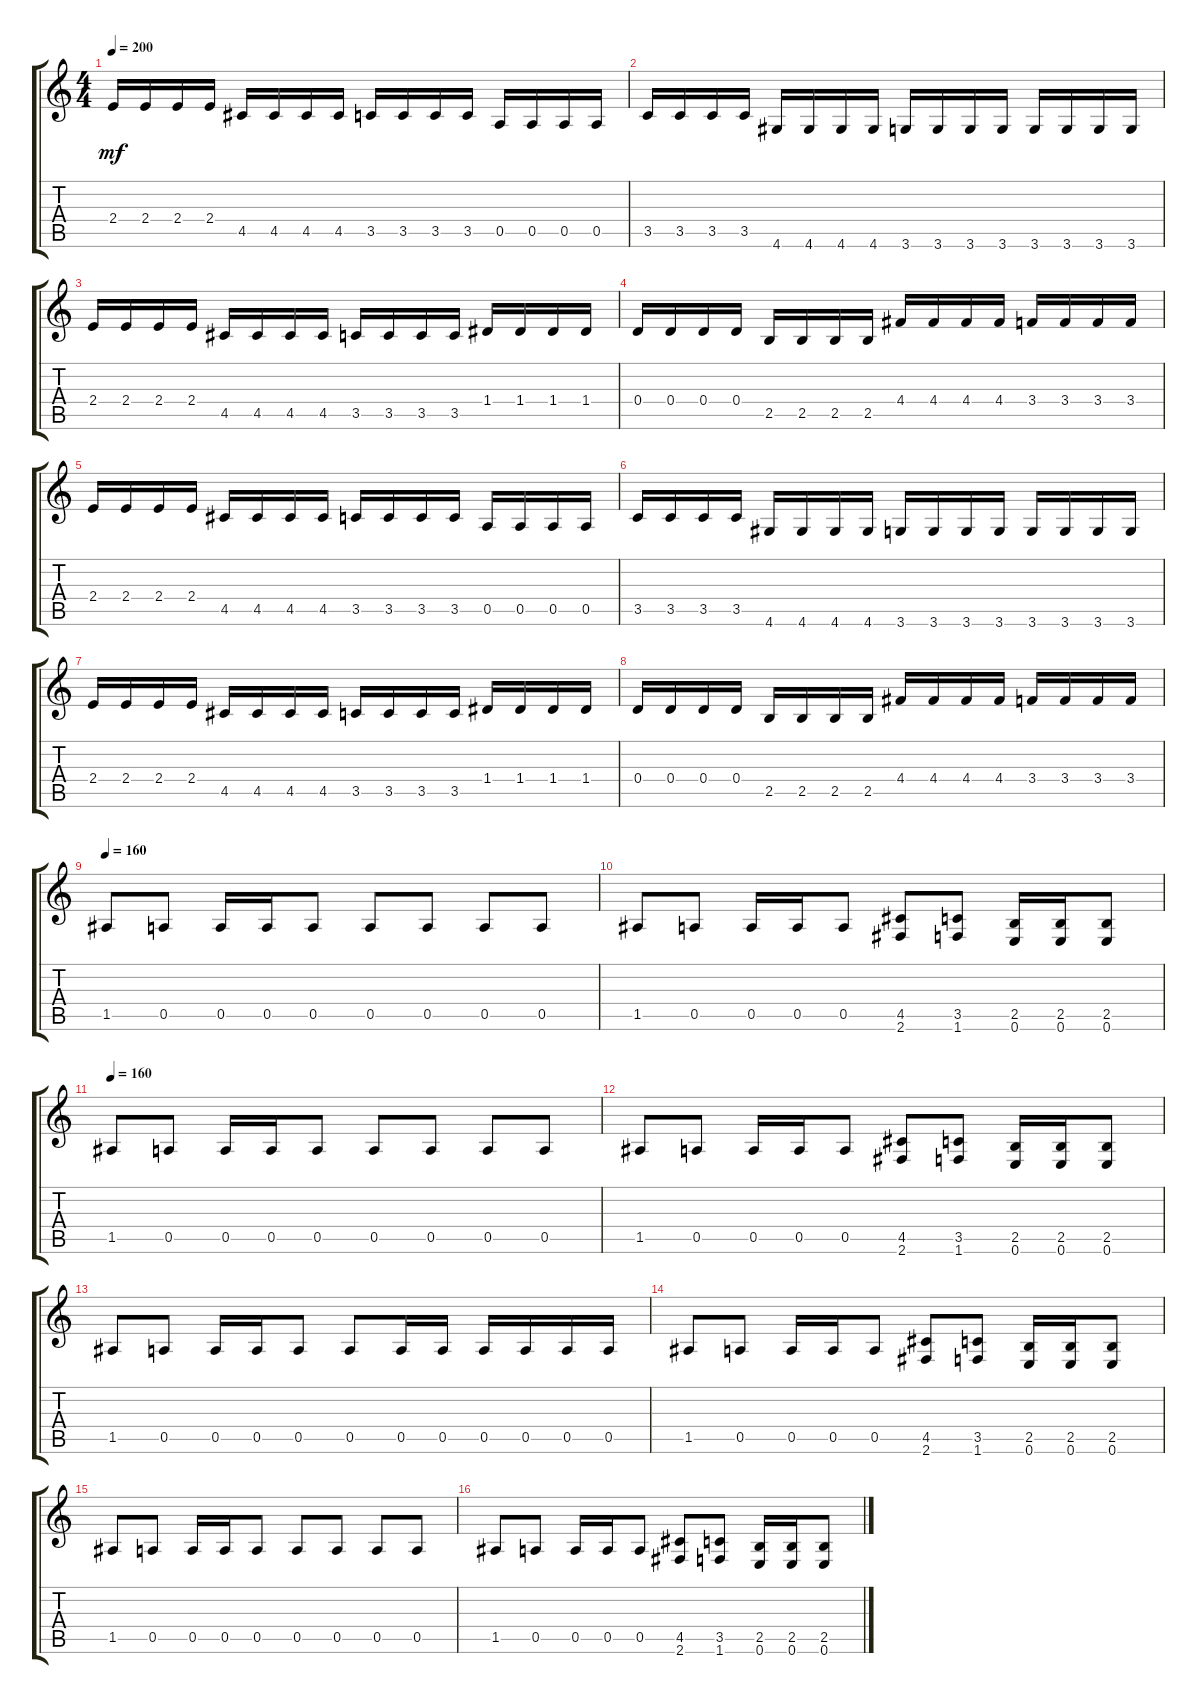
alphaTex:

\track "" {instrument distortionguitar}
\staff {score tabs}
\tuning (E4 B3 G3 D3 A2 E2) {hide}
\ts (4 4)
\tempo 200
\clef g2
\ks c
2.4.16{dy mf} 2.4.16 2.4.16 2.4.16 4.5.16 4.5.16 4.5.16 4.5.16 3.5.16 3.5.16 3.5.16 3.5.16 0.5.16 0.5.16 0.5.16 0.5.16 |
3.5.16 3.5.16 3.5.16 3.5.16 4.6.16 4.6.16 4.6.16 4.6.16 3.6.16 3.6.16 3.6.16 3.6.16 3.6.16 3.6.16 3.6.16 3.6.16 |
2.4.16 2.4.16 2.4.16 2.4.16 4.5.16 4.5.16 4.5.16 4.5.16 3.5.16 3.5.16 3.5.16 3.5.16 1.4.16 1.4.16 1.4.16 1.4.16 |
0.4.16 0.4.16 0.4.16 0.4.16 2.5.16 2.5.16 2.5.16 2.5.16 4.4.16 4.4.16 4.4.16 4.4.16 3.4.16 3.4.16 3.4.16 3.4.16 |
2.4.16 2.4.16 2.4.16 2.4.16 4.5.16 4.5.16 4.5.16 4.5.16 3.5.16 3.5.16 3.5.16 3.5.16 0.5.16 0.5.16 0.5.16 0.5.16 |
3.5.16 3.5.16 3.5.16 3.5.16 4.6.16 4.6.16 4.6.16 4.6.16 3.6.16 3.6.16 3.6.16 3.6.16 3.6.16 3.6.16 3.6.16 3.6.16 |
2.4.16 2.4.16 2.4.16 2.4.16 4.5.16 4.5.16 4.5.16 4.5.16 3.5.16 3.5.16 3.5.16 3.5.16 1.4.16 1.4.16 1.4.16 1.4.16 |
0.4.16 0.4.16 0.4.16 0.4.16 2.5.16 2.5.16 2.5.16 2.5.16 4.4.16 4.4.16 4.4.16 4.4.16 3.4.16 3.4.16 3.4.16 3.4.16 |
\tempo 160
1.5.8 0.5.8 0.5.16 0.5.16 0.5.8 0.5.8 0.5.8 0.5.8 0.5.8 |
1.5.8 0.5.8 0.5.16 0.5.16 0.5.8 (4.5 2.6).8 (3.5 1.6).8 (2.5 0.6).16 (2.5 0.6).16 (2.5 0.6).8 |
\tempo 160
1.5.8 0.5.8 0.5.16 0.5.16 0.5.8 0.5.8 0.5.8 0.5.8 0.5.8 |
1.5.8 0.5.8 0.5.16 0.5.16 0.5.8 (4.5 2.6).8 (3.5 1.6).8 (2.5 0.6).16 (2.5 0.6).16 (2.5 0.6).8 |
1.5.8 0.5.8 0.5.16 0.5.16 0.5.8 0.5.8 0.5.16 0.5.16 0.5.16 0.5.16 0.5.16 0.5.16 |
1.5.8 0.5.8 0.5.16 0.5.16 0.5.8 (4.5 2.6).8 (3.5 1.6).8 (2.5 0.6).16 (2.5 0.6).16 (2.5 0.6).8 |
1.5.8 0.5.8 0.5.16 0.5.16 0.5.8 0.5.8 0.5.8 0.5.8 0.5.8 |
1.5.8 0.5.8 0.5.16 0.5.16 0.5.8 (4.5 2.6).8 (3.5 1.6).8 (2.5 0.6).16 (2.5 0.6).16 (2.5 0.6).8
